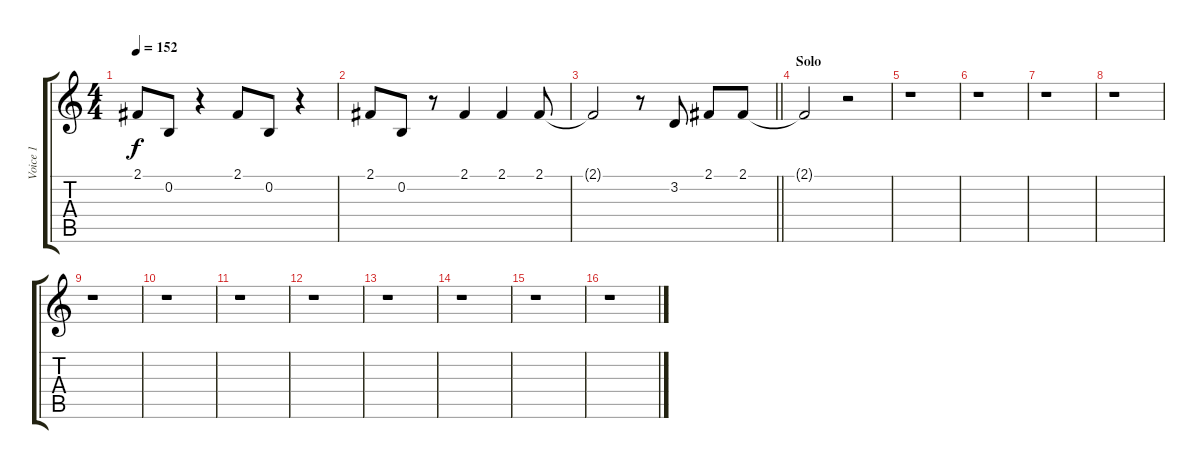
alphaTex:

\track ("Voice 1" "Voice 1") {instrument tenorsax}
\staff {score tabs}
\tuning (E4 B3 G3 D3 A2 E2) {hide}
\ts (4 4)
\tempo 152
\clef g2
\ks c
2.1.8{dy f} 0.2.8 r.4 2.1.8 0.2.8 r.4 |
2.1.8 0.2.8 r.8 2.1.4 2.1.4 2.1.8 |
\barLineRight lightlight
2.1{t}.2 r.8 3.2.8 2.1.8 2.1.8 |
\section ("" "Solo")
2.1{t}.2 r.2 |
r.1 |
r.1 |
r.1 |
r.1 |
r.1 |
r.1 |
r.1 |
r.1 |
r.1 |
r.1 |
r.1 |
r.1
